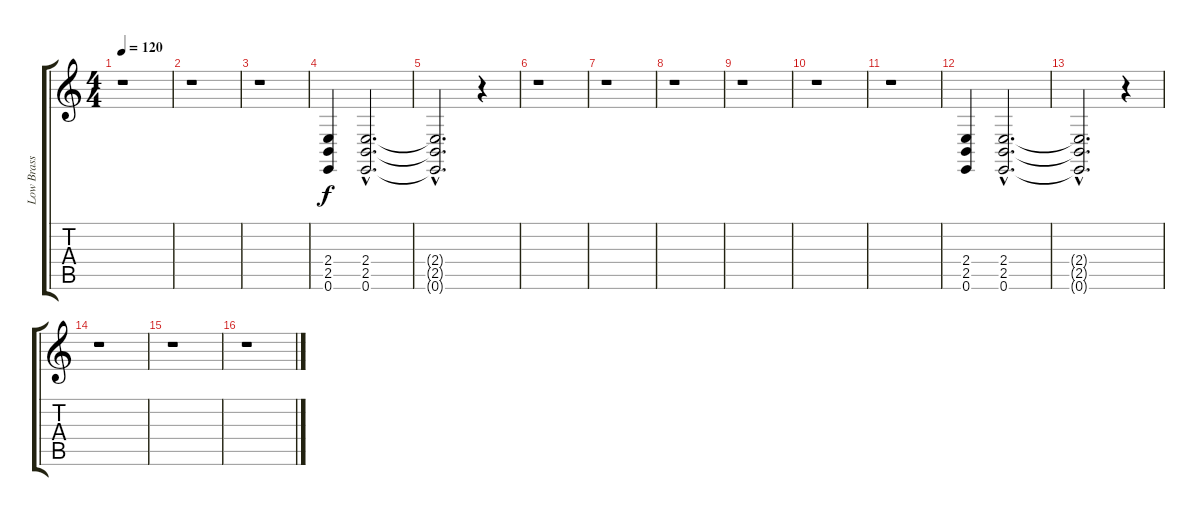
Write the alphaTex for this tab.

\track ("Low Brass" "Low Brass") {instrument trombone}
\staff {score tabs}
\tuning (E4 B3 G3 D3 A2 E2) {hide}
\ts (4 4)
\tempo 120
\clef g2
\ks c
r.1{dy f} |
r.1 |
r.1 |
(2.4 2.5 0.6).4{volume 4} (2.4{hac} 2.5{hac} 0.6{hac}).2{d volume 13} |
(2.4{hac t} 2.5{hac t} 0.6{hac t}).2{d} r.4 |
r.1 |
r.1 |
r.1 |
r.1 |
r.1 |
r.1 |
(2.4 2.5 0.6).4{volume 4} (2.4{hac} 2.5{hac} 0.6{hac}).2{d volume 13} |
(2.4{hac t} 2.5{hac t} 0.6{hac t}).2{d} r.4 |
r.1 |
r.1 |
r.1
